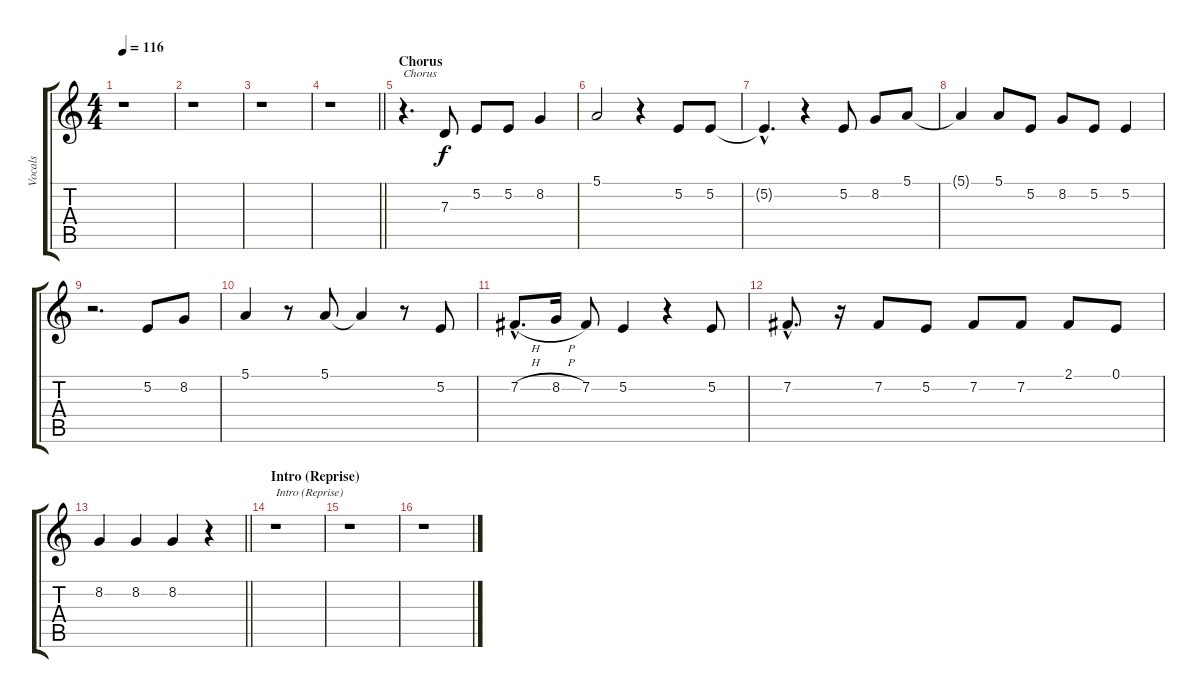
\track ("Vocals" "Vocals") {instrument clarinet}
\staff {score tabs}
\tuning (E4 B3 G3 D3 A2 E2) {hide}
\ts (4 4)
\tempo 116
\clef g2
\ks c
r.1{dy f} |
r.1 |
r.1 |
\barLineRight lightlight
r.1 |
\section ("" "Chorus")
r.4{d txt "Chorus"} 7.3.8 5.2.8 5.2.8 8.2.4 |
5.1.2 r.4 5.2.8 5.2.8 |
5.2{hac t}.4{d} r.4 5.2.8 8.2.8 5.1.8 |
5.1{t}.4 5.1.8 5.2.8 8.2.8 5.2.8 5.2.4 |
r.2{d} 5.2.8 8.2.8 |
5.1.4 r.8 5.1.8 5.1{t}.4 r.8 5.2.8 |
7.2{h hac}.8{d} 8.2{h}.16 7.2.8 5.2.4 r.4 5.2.8 |
7.2{hac}.8{d} r.16 7.2.8 5.2.8 7.2.8 7.2.8 2.1.8 0.1.8 |
\barLineRight lightlight
8.2.4 8.2.4 8.2.4 r.4 |
\section ("" "Intro (Reprise)")
r.1{txt "Intro (Reprise)"} |
r.1 |
r.1
